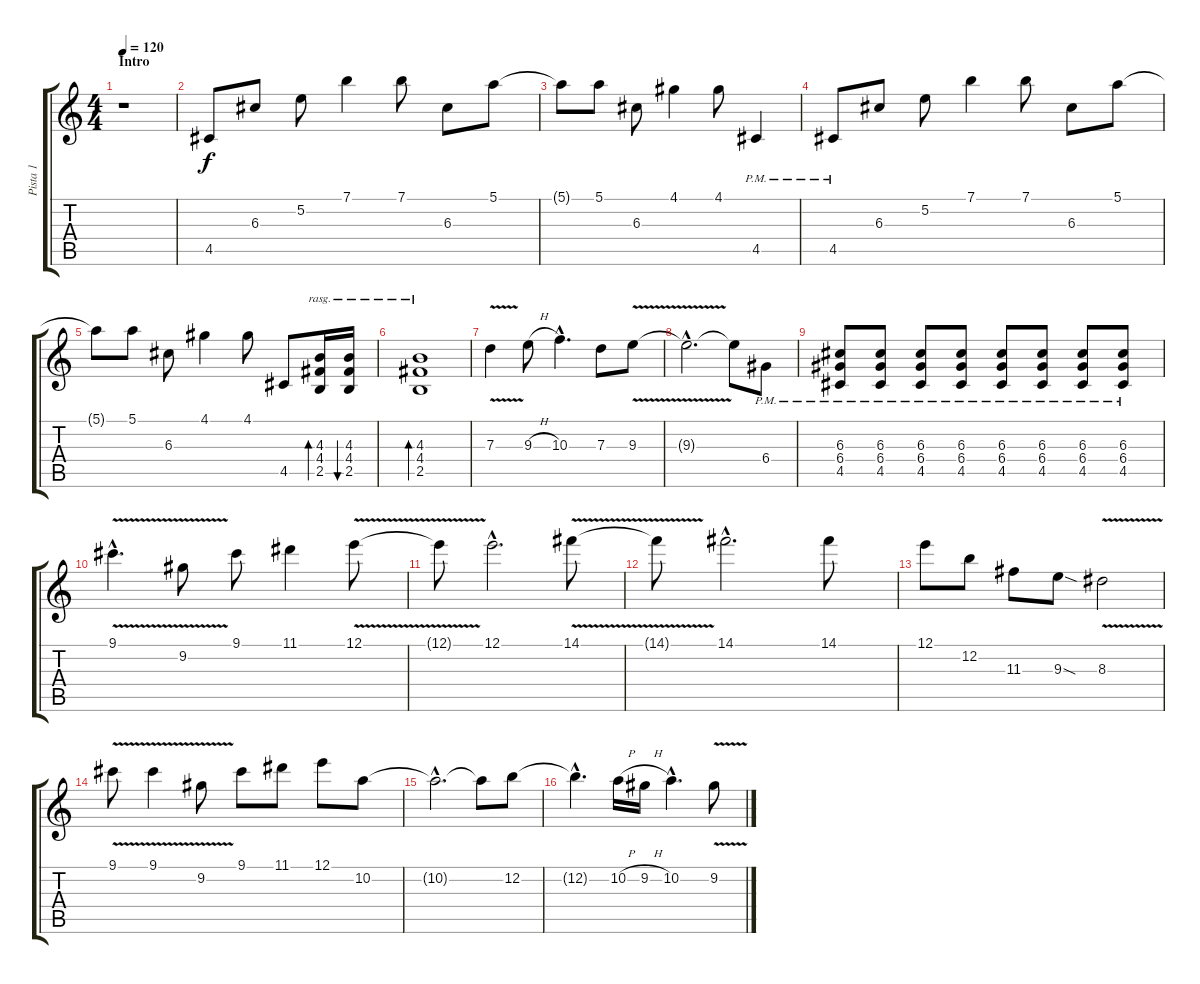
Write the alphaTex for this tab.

\track ("Pista 1" "Pista 1") {instrument distortionguitar}
\staff {score tabs}
\tuning (E4 B3 G3 D3 A2 E2) {hide}
\ts (4 4)
\section ("" "Intro")
\tempo 120
\clef g2
\ks c
r.1{dy f instrument distortionguitar} |
4.5.8 6.3.8 5.2.8 7.1.4 7.1.8 6.3.8 5.1.8 |
5.1{t}.8 5.1.8 6.3.8 4.1.4 4.1.8 4.5{pm}.4 |
4.5{pm}.8 6.3.8 5.2.8 7.1.4 7.1.8 6.3.8 5.1.8 |
5.1{t}.8 5.1.8 6.3.8 4.1.4 4.1.8 4.5.8 (4.3 4.4 2.5).16{bd 60 rasg ii} (4.3 4.4 2.5).16{bu 60 rasg ii} |
(4.3 4.4 2.5).1{bd 120 rasg ii} |
7.3{v}.4 9.3{h}.8 10.3{hac}.4{d} 7.3.8 9.3{v}.8 |
9.3{hac t}.2{d} 9.3{t}.8 6.4{pm}.8 |
(6.3{pm} 6.4{pm} 4.5{pm}).8 (6.3{pm} 6.4{pm} 4.5{pm}).8 (6.3{pm} 6.4{pm} 4.5{pm}).8 (6.3{pm} 6.4{pm} 4.5{pm}).8 (6.3{pm} 6.4{pm} 4.5{pm}).8 (6.3{pm} 6.4{pm} 4.5{pm}).8 (6.3{pm} 6.4{pm} 4.5{pm}).8 (6.3{pm} 6.4{pm} 4.5{pm}).8 |
9.1{v hac}.4{d} 9.2{v}.8 9.1.8 11.1.4 12.1{v}.8 |
12.1{t}.8 12.1{hac}.2{d} 14.1{v}.8 |
14.1{t}.8 14.1{hac}.2{d} 14.1.8 |
12.1.8 12.2.8 11.3.8 9.3{sod}.8 8.3{v}.2 |
9.1{v}.8 9.1{v}.4 9.2{v}.8 9.1.8 11.1.8 12.1.8 10.2.8 |
10.2{hac t}.2{d} 10.2{t}.8 12.2.8 |
12.2{hac t}.4{d} 10.2{h}.16 9.2{h}.16 10.2{hac}.4{d} 9.2{v}.8
